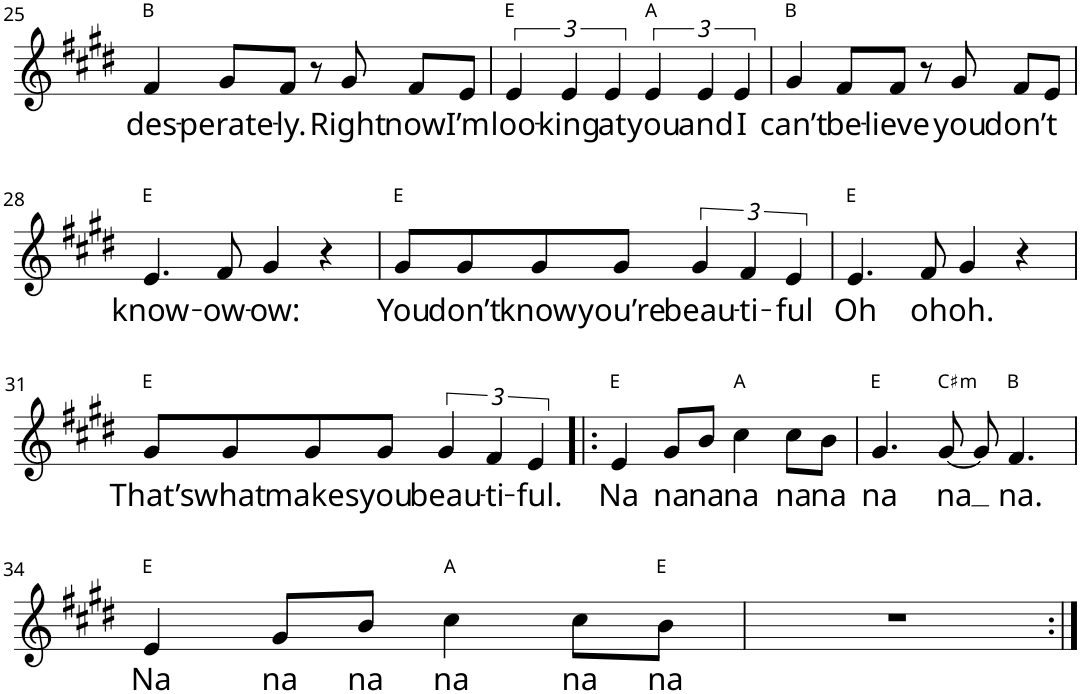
**kern	**text	**harte
*part1	*part1	*part1
*staff1	*staff1	*
*I"P1	*	*
!!LO:PB:g=z
*clefG2	*	*
*k[f#c#g#d#]	*	*
*M4/4	*	*
=25	=25	=25
!	!LO:LY:b	!
4f#/	des-	B:maj
!	!LO:LY:b	!
8g#/L	-perate-	.
!	!LO:LY:b	!
8f#/J	-ly.	.
8r	.	.
!	!LO:LY:b	!
8g#/	Right	.
!	!LO:LY:b	!
8f#/L	now	.
!	!LO:LY:b	!
8e/J	I’m	.
=26	=26	=26
!	!LO:LY:b	!
6e/	loo-	E:maj
!	!LO:LY:b	!
6e/	-king	.
!	!LO:LY:b	!
6e/	at	.
!	!LO:LY:b	!
6e/	you	A:maj
!	!LO:LY:b	!
6e/	and	.
!	!LO:LY:b	!
6e/	I	.
=27	=27	=27
!	!LO:LY:b	!
4g#/	can’t	B:maj
!	!LO:LY:b	!
8f#/L	be-	.
!	!LO:LY:b	!
8f#/J	-lieve	.
8r	.	.
!	!LO:LY:b	!
8g#/	you	.
!	!LO:LY:b	!
8f#/L	don’t	.
8e/J	.	.
!!LO:LB:g=z
=28	=28	=28
!	!LO:LY:b	!
4.e/	know-	E:maj
!	!LO:LY:b	!
8f#/	-ow-	.
!	!LO:LY:b	!
4g#/	-ow:	.
4r	.	.
=29	=29	=29
!	!LO:LY:b	!
8g#/L	You	E:maj
!	!LO:LY:b	!
8g#/	don’t	.
!	!LO:LY:b	!
8g#/	know	.
!	!LO:LY:b	!
8g#/J	you’re	.
!	!LO:LY:b	!
6g#/	beau-	.
!	!LO:LY:b	!
6f#/	-ti-	.
!	!LO:LY:b	!
6e/	-ful	.
=30	=30	=30
!	!LO:LY:b	!
4.e/	Oh	E:maj
!	!LO:LY:b	!
8f#/	oh	.
!	!LO:LY:b	!
4g#/	oh.	.
4r	.	.
!!LO:LB:g=z
=31	=31	=31
!	!LO:LY:b	!
8g#/L	That’s	E:maj
!	!LO:LY:b	!
8g#/	what	.
!	!LO:LY:b	!
8g#/	makes	.
!	!LO:LY:b	!
8g#/J	you	.
!	!LO:LY:b	!
6g#/	beau-	.
!	!LO:LY:b	!
6f#/	-ti-	.
!	!LO:LY:b	!
6e/	-ful.	.
=32!|:	=32!|:	=32!|:
!	!LO:LY:b	!
4e/	Na	E:maj
!	!LO:LY:b	!
8g#/L	na	.
!	!LO:LY:b	!
8b/J	na	.
!	!LO:LY:b	!
4cc#\	na	A:maj
!	!LO:LY:b	!
8cc#\L	na	.
!	!LO:LY:b	!
8b\J	na	.
=33	=33	=33
!	!LO:LY:b	!
4.g#/	na	E:maj
!	!LO:LY:b	!LO:H:kt=m
[8g#/	na	C#:min
8g#/]	.	.
!	!LO:LY:b	!
4.f#/	na.	B:maj
!!LO:LB:g=z
=34	=34	=34
!	!LO:LY:b	!
4e/	Na	E:maj
!	!LO:LY:b	!
8g#/L	na	.
!	!LO:LY:b	!
8b/J	na	.
!	!LO:LY:b	!
4cc#\	na	A:maj
!	!LO:LY:b	!
8cc#\L	na	.
!	!LO:LY:b	!
8b\J	na	E:maj
=35	=35	=35
1r	.	.
=:|!	=:|!	=:|!
*-	*-	*-
